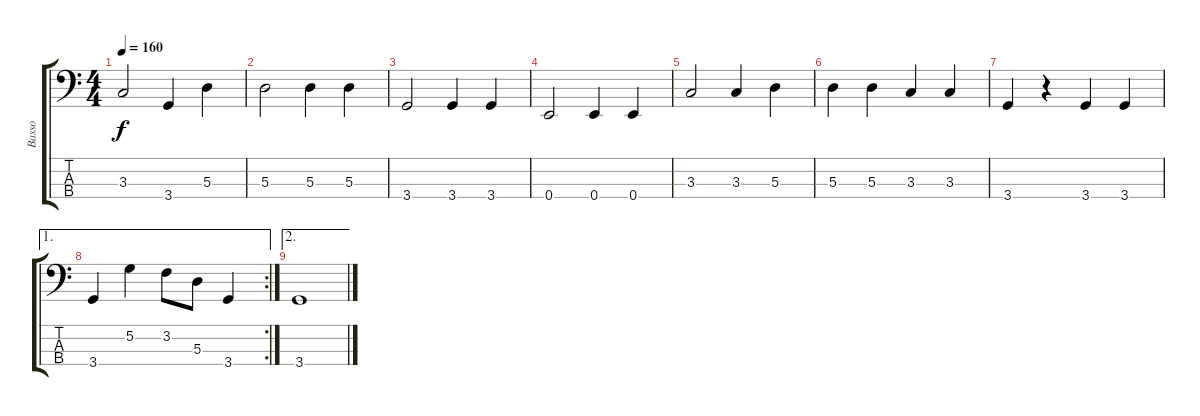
\track ("Basso" "Basso") {instrument electricbassfinger}
\staff {score tabs}
\tuning (G2 D2 A1 E1) {hide}
\ts (4 4)
\tempo 160
\clef f4
\ks c
3.3.2{dy f} 3.4.4 5.3.4 |
5.3.2 5.3.4 5.3.4 |
3.4.2 3.4.4 3.4.4 |
0.4.2 0.4.4 0.4.4 |
3.3.2 3.3.4 5.3.4 |
5.3.4 5.3.4 3.3.4 3.3.4 |
3.4.4 r.4 3.4.4 3.4.4 |
\ae 1
\rc 2
3.4.4 5.2.4 3.2.8 5.3.8 3.4.4 |
\ae 2
3.4.1
